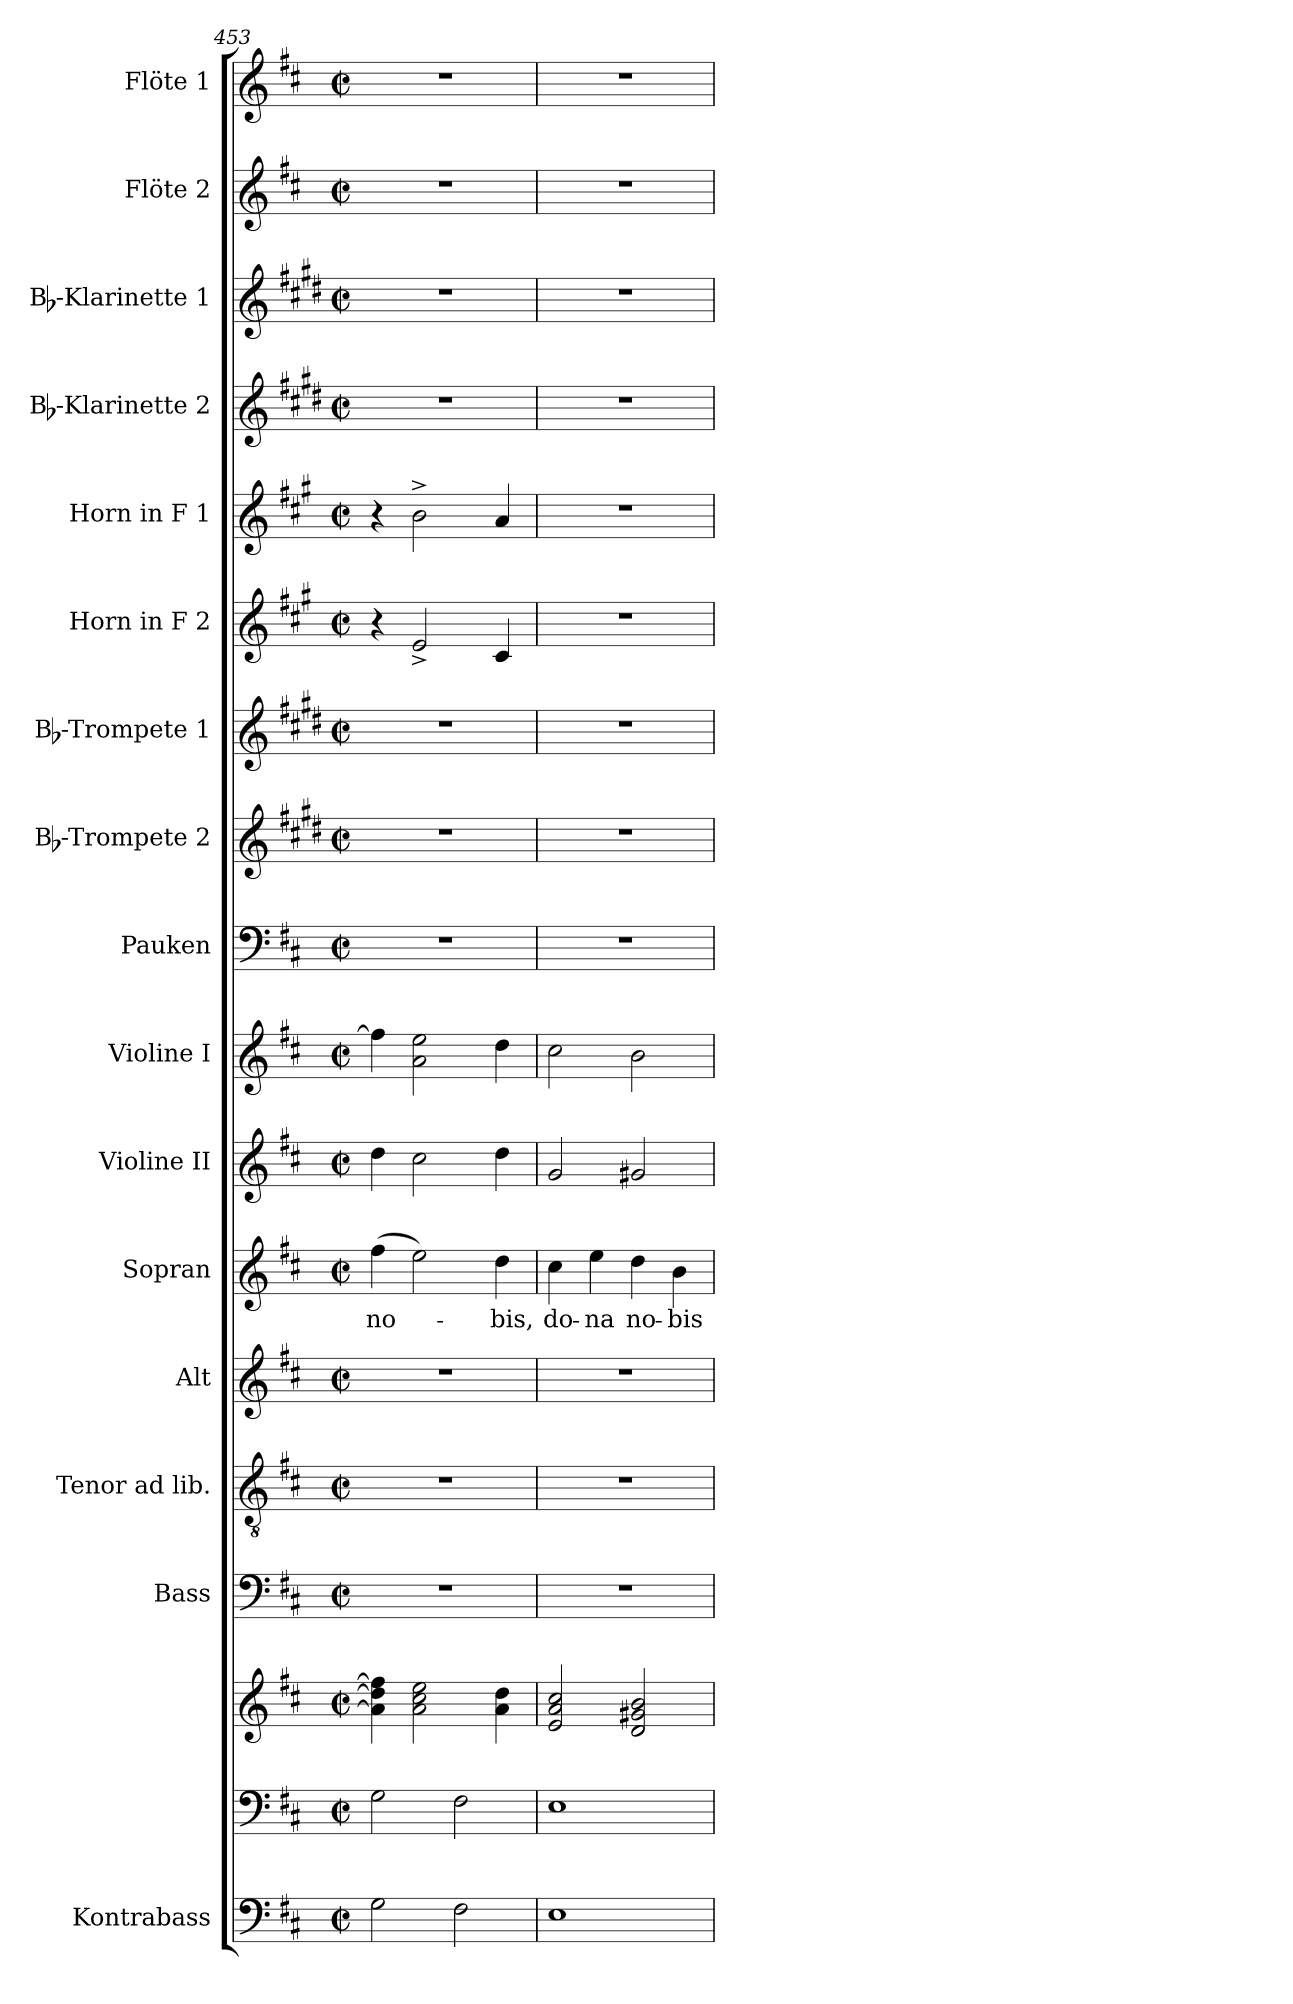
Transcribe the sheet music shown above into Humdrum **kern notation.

**kern	**kern	**kern	**kern	**kern	**kern	**kern	**text	**kern	**kern	**kern	**kern	**kern	**kern	**kern	**kern	**kern	**kern	**kern
*part17	*part16	*part16	*part15	*part14	*part13	*part12	*part12	*part11	*part10	*part9	*part8	*part7	*part6	*part5	*part4	*part3	*part2	*part1
*staff18	*staff17	*staff16	*staff15	*staff14	*staff13	*staff12	*staff12	*staff11	*staff10	*staff9	*staff8	*staff7	*staff6	*staff5	*staff4	*staff3	*staff2	*staff1
*I"Kontrabass	*	*	*I"Bass	*I"Tenor ad lib.	*I"Alt	*I"Sopran	*	*I"Violine II	*I"Violine I	*I"Pauken	*I"Bb-Trompete 2	*I"Bb-Trompete 1	*I"Horn in F 2	*I"Horn in F 1	*I"Bb-Klarinette 2	*I"Bb-Klarinette 1	*I"Flöte 2	*I"Flöte 1
*I'Kb.	*	*	*I'B.	*I'T.	*I'A.	*I'S.	*	*I'Vl. II	*I'Vl. I	*I'Pk.	*I'Bb Trp. 2	*I'Bb Trp. 1	*	*	*I'Bb Kl. 2	*I'Bb Kl. 1	*I'Fl. 2	*I'Fl. 1
*clefF4	*clefF4	*clefG2	*clefF4	*clefGv2	*clefG2	*clefG2	*	*clefG2	*clefG2	*clefF4	*clefG2	*clefG2	*clefG2	*clefG2	*clefG2	*clefG2	*clefG2	*clefG2
*ITrd7c12	*	*	*	*	*	*	*	*	*	*	*ITrd1c2	*ITrd1c2	*ITrd4c7	*ITrd4c7	*ITrd1c2	*ITrd1c2	*	*
*k[f#c#]	*k[f#c#]	*k[f#c#]	*k[f#c#]	*k[f#c#]	*k[f#c#]	*k[f#c#]	*	*k[f#c#]	*k[f#c#]	*k[f#c#]	*k[f#c#]	*k[f#c#]	*k[f#c#]	*k[f#c#]	*k[f#c#]	*k[f#c#]	*k[f#c#]	*k[f#c#]
*D:	*D:	*D:	*D:	*D:	*D:	*D:	*	*D:	*D:	*D:	*D:	*D:	*D:	*D:	*D:	*D:	*D:	*D:
*M2/2	*M2/2	*M2/2	*M2/2	*M2/2	*M2/2	*M2/2	*	*M2/2	*M2/2	*M2/2	*M2/2	*M2/2	*M2/2	*M2/2	*M2/2	*M2/2	*M2/2	*M2/2
*met(c|)	*met(c|)	*met(c|)	*met(c|)	*met(c|)	*met(c|)	*met(c|)	*	*met(c|)	*met(c|)	*met(c|)	*met(c|)	*met(c|)	*met(c|)	*met(c|)	*met(c|)	*met(c|)	*met(c|)	*met(c|)
=453	=453	=453	=453	=453	=453	=453	=453	=453	=453	=453	=453	=453	=453	=453	=453	=453	=453	=453
!	!	!	!	!	!	!	!LO:LY:b	!	!	!	!	!	!	!	!	!	!	!
2GG\	2G\	4a\] 4dd\] 4ff#\]	1r	1r	1r	(>4ff#\	no-	4dd\	4ff#\]	1r	1r	1r	4r	4r	1r	1r	1r	1r
.	.	2a\ 2cc#\ 2ee\	.	.	.	2ee\)	.	2cc#\	2a\ 2ee\	.	.	.	2A^</	2e^>\	.	.	.	.
2FF#\	2F#\	.	.	.	.	.	.	.	.	.	.	.	.	.	.	.	.	.
!	!	!	!	!	!	!	!LO:LY:b	!	!	!	!	!	!	!	!	!	!	!
.	.	4a\ 4dd\	.	.	.	4dd\	-bis,	4dd\	4dd\	.	.	.	4F#/	4d/	.	.	.	.
=454	=454	=454	=454	=454	=454	=454	=454	=454	=454	=454	=454	=454	=454	=454	=454	=454	=454	=454
!	!	!	!	!	!	!	!LO:LY:b	!	!	!	!	!	!	!	!	!	!	!
1EE	1E	2e/ 2a/ 2cc#/	1r	1r	1r	4cc#\	do-	2g/	2cc#\	1r	1r	1r	1r	1r	1r	1r	1r	1r
!	!	!	!	!	!	!	!LO:LY:b	!	!	!	!	!	!	!	!	!	!	!
.	.	.	.	.	.	4ee\	-na	.	.	.	.	.	.	.	.	.	.	.
!	!	!	!	!	!	!	!LO:LY:b	!	!	!	!	!	!	!	!	!	!	!
.	.	2d/ 2g#X/ 2b/	.	.	.	4dd\	no-	2g#X/	2b\	.	.	.	.	.	.	.	.	.
!	!	!	!	!	!	!	!LO:LY:b	!	!	!	!	!	!	!	!	!	!	!
.	.	.	.	.	.	4b\	-bis	.	.	.	.	.	.	.	.	.	.	.
=	=	=	=	=	=	=	=	=	=	=	=	=	=	=	=	=	=	=
*-	*-	*-	*-	*-	*-	*-	*-	*-	*-	*-	*-	*-	*-	*-	*-	*-	*-	*-
